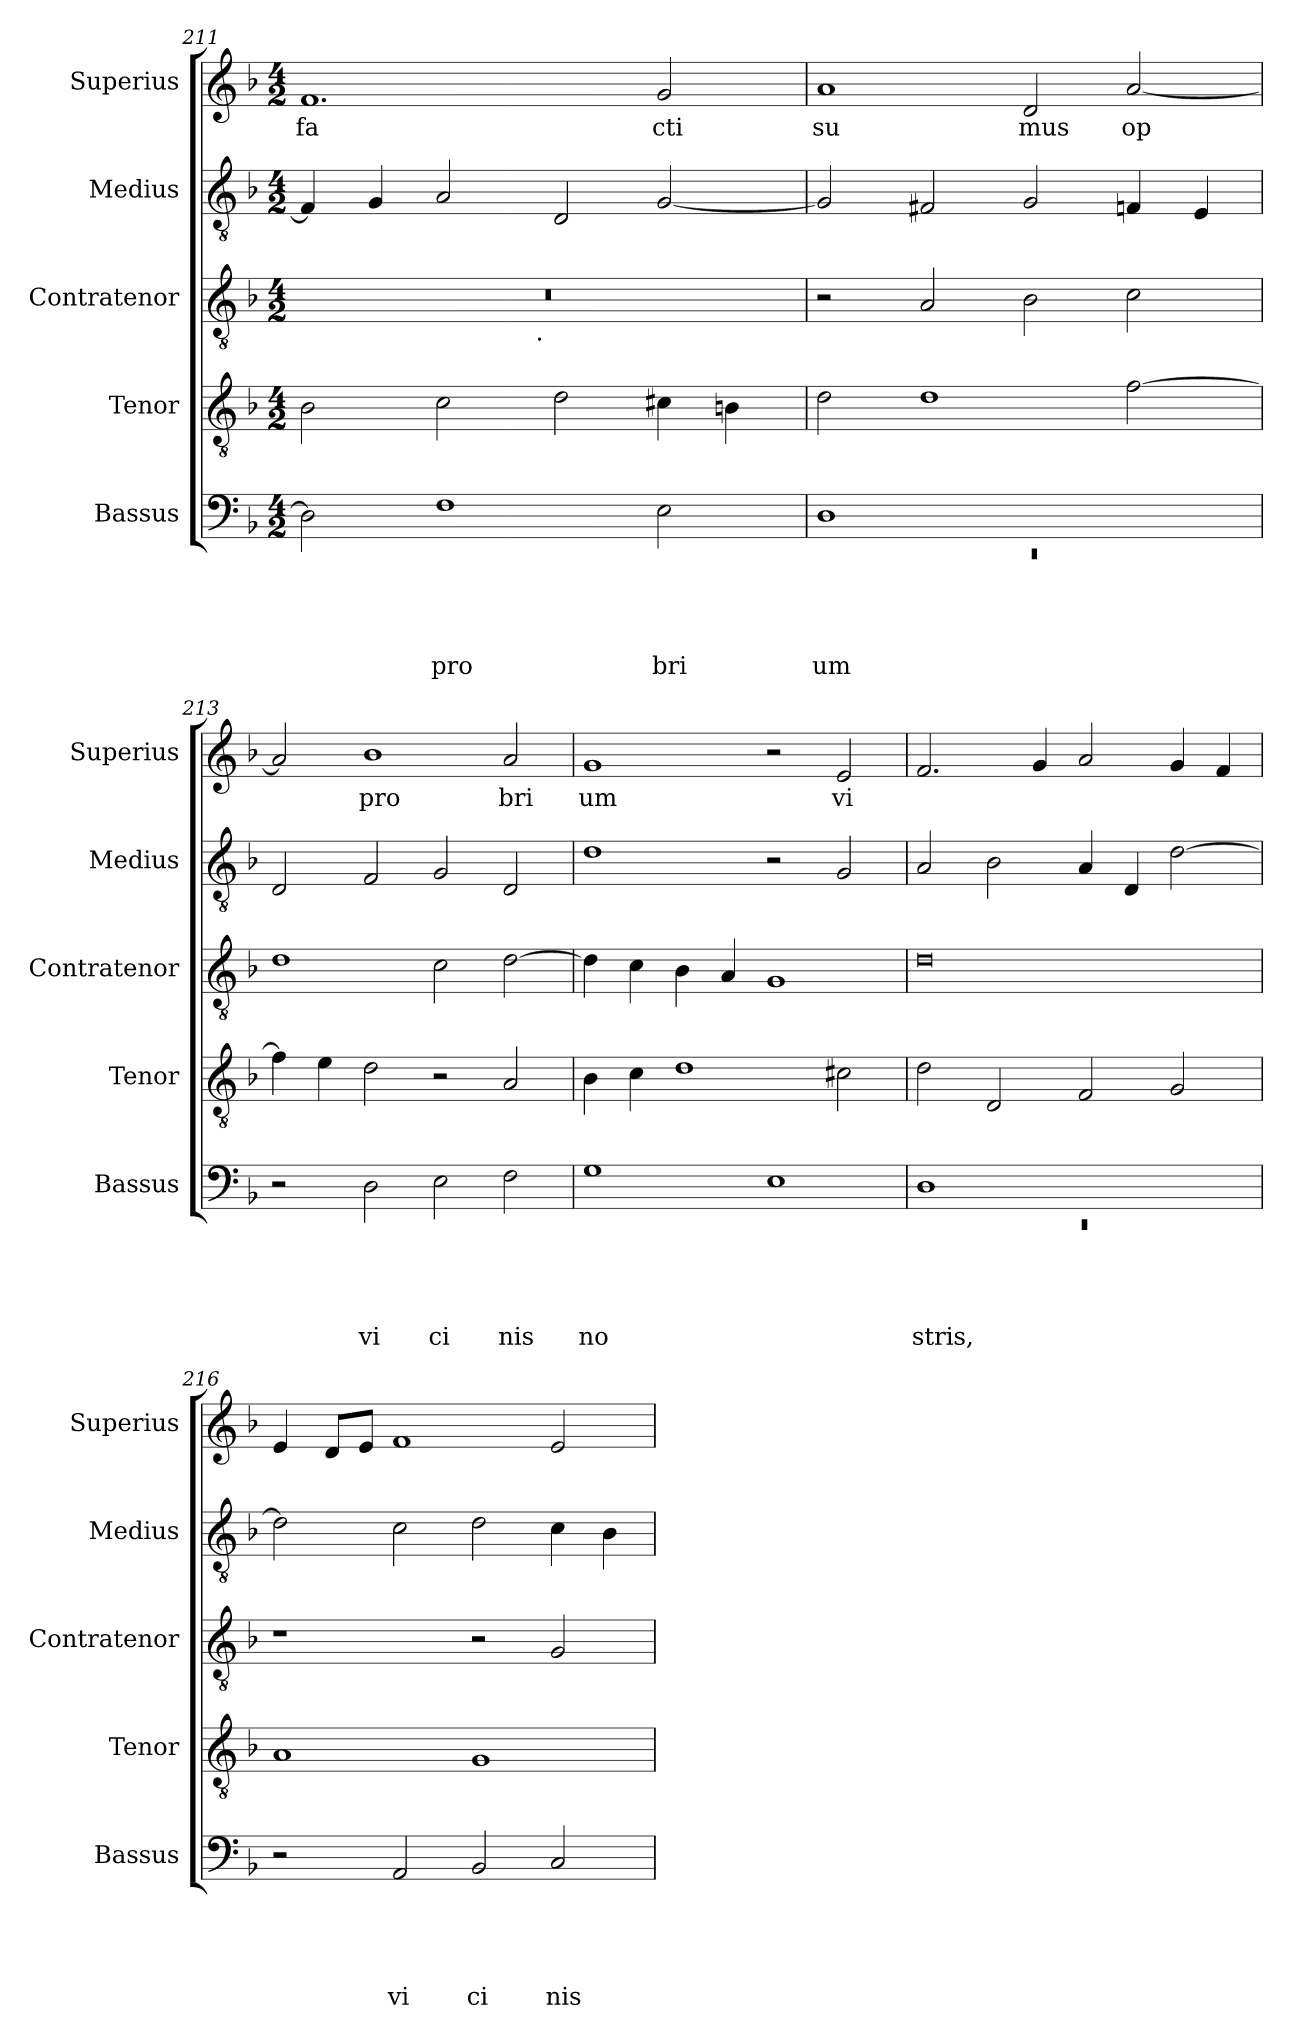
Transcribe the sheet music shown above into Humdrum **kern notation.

**kern	**text	**text	**text	**text	**text	**kern	**kern	**kern	**kern	**text
*part5	*part5	*part5	*part5	*part5	*part5	*part4	*part3	*part2	*part1	*part1
*staff5	*staff5	*staff5	*staff5	*staff5	*staff5	*staff4	*staff3	*staff2	*staff1	*staff1
*I"Bassus	*	*	*	*	*	*I"Tenor	*I"Contratenor	*I"Medius	*I"Superius	*
*I'Bassus	*	*	*	*	*	*I'Tenor	*I'Contratenor	*I'Medius	*I'Superius	*
*clefF4	*	*	*	*	*	*clefGv2	*clefGv2	*clefGv2	*clefG2	*
*k[b-]	*	*	*	*	*	*k[b-]	*k[b-]	*k[b-]	*k[b-]	*
*F:	*	*	*	*	*	*F:	*F:	*F:	*F:	*
*M4/2	*	*	*	*	*	*M4/2	*M4/2	*M4/2	*M4/2	*
=211	=211	=211	=211	=211	=211	=211	=211	=211	=211	=211
!	!	!	!	!	!	!	!	!	!	!LO:LY:b
*	*	*	*	*	*	*	*^	*	*	*
2D\]	.	.	.	.	.	2B-\	0r	2ryy	4F/]	1.f	fa
.	.	.	.	.	.	.	.	.	4G/	.	.
!	!	!	!	!	!LO:LY:b	!	!	!	!	!	!
1F	.	.	.	.	pro	2c\	.	4...ryy	2A/	.	.
!	!	!	!	!	!	!	!	!LO:TX:b:t=.	!	!	!
.	.	.	.	.	.	.	.	1ryy	.	.	.
.	.	.	.	.	.	2d\	.	.	2D/	.	.
!	!	!	!	!	!LO:LY:b	!	!	!	!	!	!LO:LY:b
2E\	.	.	.	.	bri	4c#X\	.	.	[<2G/	2g/	cti
.	.	.	.	.	.	4Bn\	.	.	.	.	.
.	.	.	.	.	.	.	.	32ryy	.	.	.
=212	=212	=212	=212	=212	=212	=212	=212	=212	=212	=212	=212
*^	*	*	*	*	*	*	*	*	*	*	*
!	!LO:N:vis=1	!	!	!	!	!LO:LY:b	!	!	!	!	!	!LO:LY:b
*	*	*	*	*	*	*	*	*v	*v	*	*	*
1D	0rEE	.	.	.	.	um	2d\	2r	2G/]	1a	su
.	.	.	.	.	.	.	1d	2A/	2F#X/	.	.
!	!	!	!	!	!	!	!	!	!	!	!LO:LY:b
1ryy	.	.	.	.	.	.	.	2B-\	2G/	2d/	mus
!	!	!	!	!	!	!	!	!	!	!	!LO:LY:b
.	.	.	.	.	.	.	[>2f\	2c\	4Fn/	[<2a/	op
.	.	.	.	.	.	.	.	.	4E/	.	.
*v	*v	*	*	*	*	*	*	*	*	*	*
=213	=213	=213	=213	=213	=213	=213	=213	=213	=213	=213
2r	.	.	.	.	.	4f\]	1d	2D/	2a/]	.
.	.	.	.	.	.	4e\	.	.	.	.
!	!	!	!	!	!LO:LY:b	!	!	!	!	!LO:LY:b
2D\	.	.	.	.	vi	2d\	.	2F/	1b-	pro
!	!	!	!	!	!LO:LY:b	!	!	!	!	!
2E\	.	.	.	.	ci	2r	2c\	2G/	.	.
!	!	!	!	!	!LO:LY:b	!	!	!	!	!LO:LY:b
2F\	.	.	.	.	nis	2A/	[<2d\	2D/	2a/	bri
!!LO:LB:g=z
=214	=214	=214	=214	=214	=214	=214	=214	=214	=214	=214
!	!	!	!	!	!LO:LY:b	!	!	!	!	!LO:LY:b
1G	.	.	.	.	no	4B-\	4d\]	1d	1g	um
.	.	.	.	.	.	4c\	4c\	.	.	.
.	.	.	.	.	.	1d	4B-\	.	.	.
.	.	.	.	.	.	.	4A/	.	.	.
1E	.	.	.	.	.	.	1G	2r	2r	.
!	!	!	!	!	!	!	!	!	!	!LO:LY:b
.	.	.	.	.	.	2c#X\	.	2G/	2e/	vi
=215	=215	=215	=215	=215	=215	=215	=215	=215	=215	=215
*^	*	*	*	*	*	*	*	*	*	*
!	!LO:N:vis=1	!	!	!	!	!LO:LY:b	!	!	!	!	!
1D	0rEE	.	.	.	.	stris,	2d\	0d	2A/	2.f/	.
.	.	.	.	.	.	.	2D/	.	2B-\	.	.
.	.	.	.	.	.	.	.	.	.	4g/	.
1ryy	.	.	.	.	.	.	2F/	.	4A/	2a/	.
.	.	.	.	.	.	.	.	.	4D/	.	.
.	.	.	.	.	.	.	2G/	.	[>2d\	4g/	.
.	.	.	.	.	.	.	.	.	.	4f/	.
*v	*v	*	*	*	*	*	*	*	*	*	*
=216	=216	=216	=216	=216	=216	=216	=216	=216	=216	=216
2r	.	.	.	.	.	1A	1r	2d\]	4e/	.
.	.	.	.	.	.	.	.	.	8d/L	.
.	.	.	.	.	.	.	.	.	8e/J	.
!	!	!	!	!	!LO:LY:b	!	!	!	!	!
2AA/	.	.	.	.	vi	.	.	2c\	1f	.
!	!	!	!	!	!LO:LY:b	!	!	!	!	!
2BB-/	.	.	.	.	ci	1G	2r	2d\	.	.
!	!	!	!	!	!LO:LY:b	!	!	!	!	!
2C/	.	.	.	.	nis	.	2G/	4c\	2e/	.
.	.	.	.	.	.	.	.	4B-\	.	.
=	=	=	=	=	=	=	=	=	=	=
*-	*-	*-	*-	*-	*-	*-	*-	*-	*-	*-
